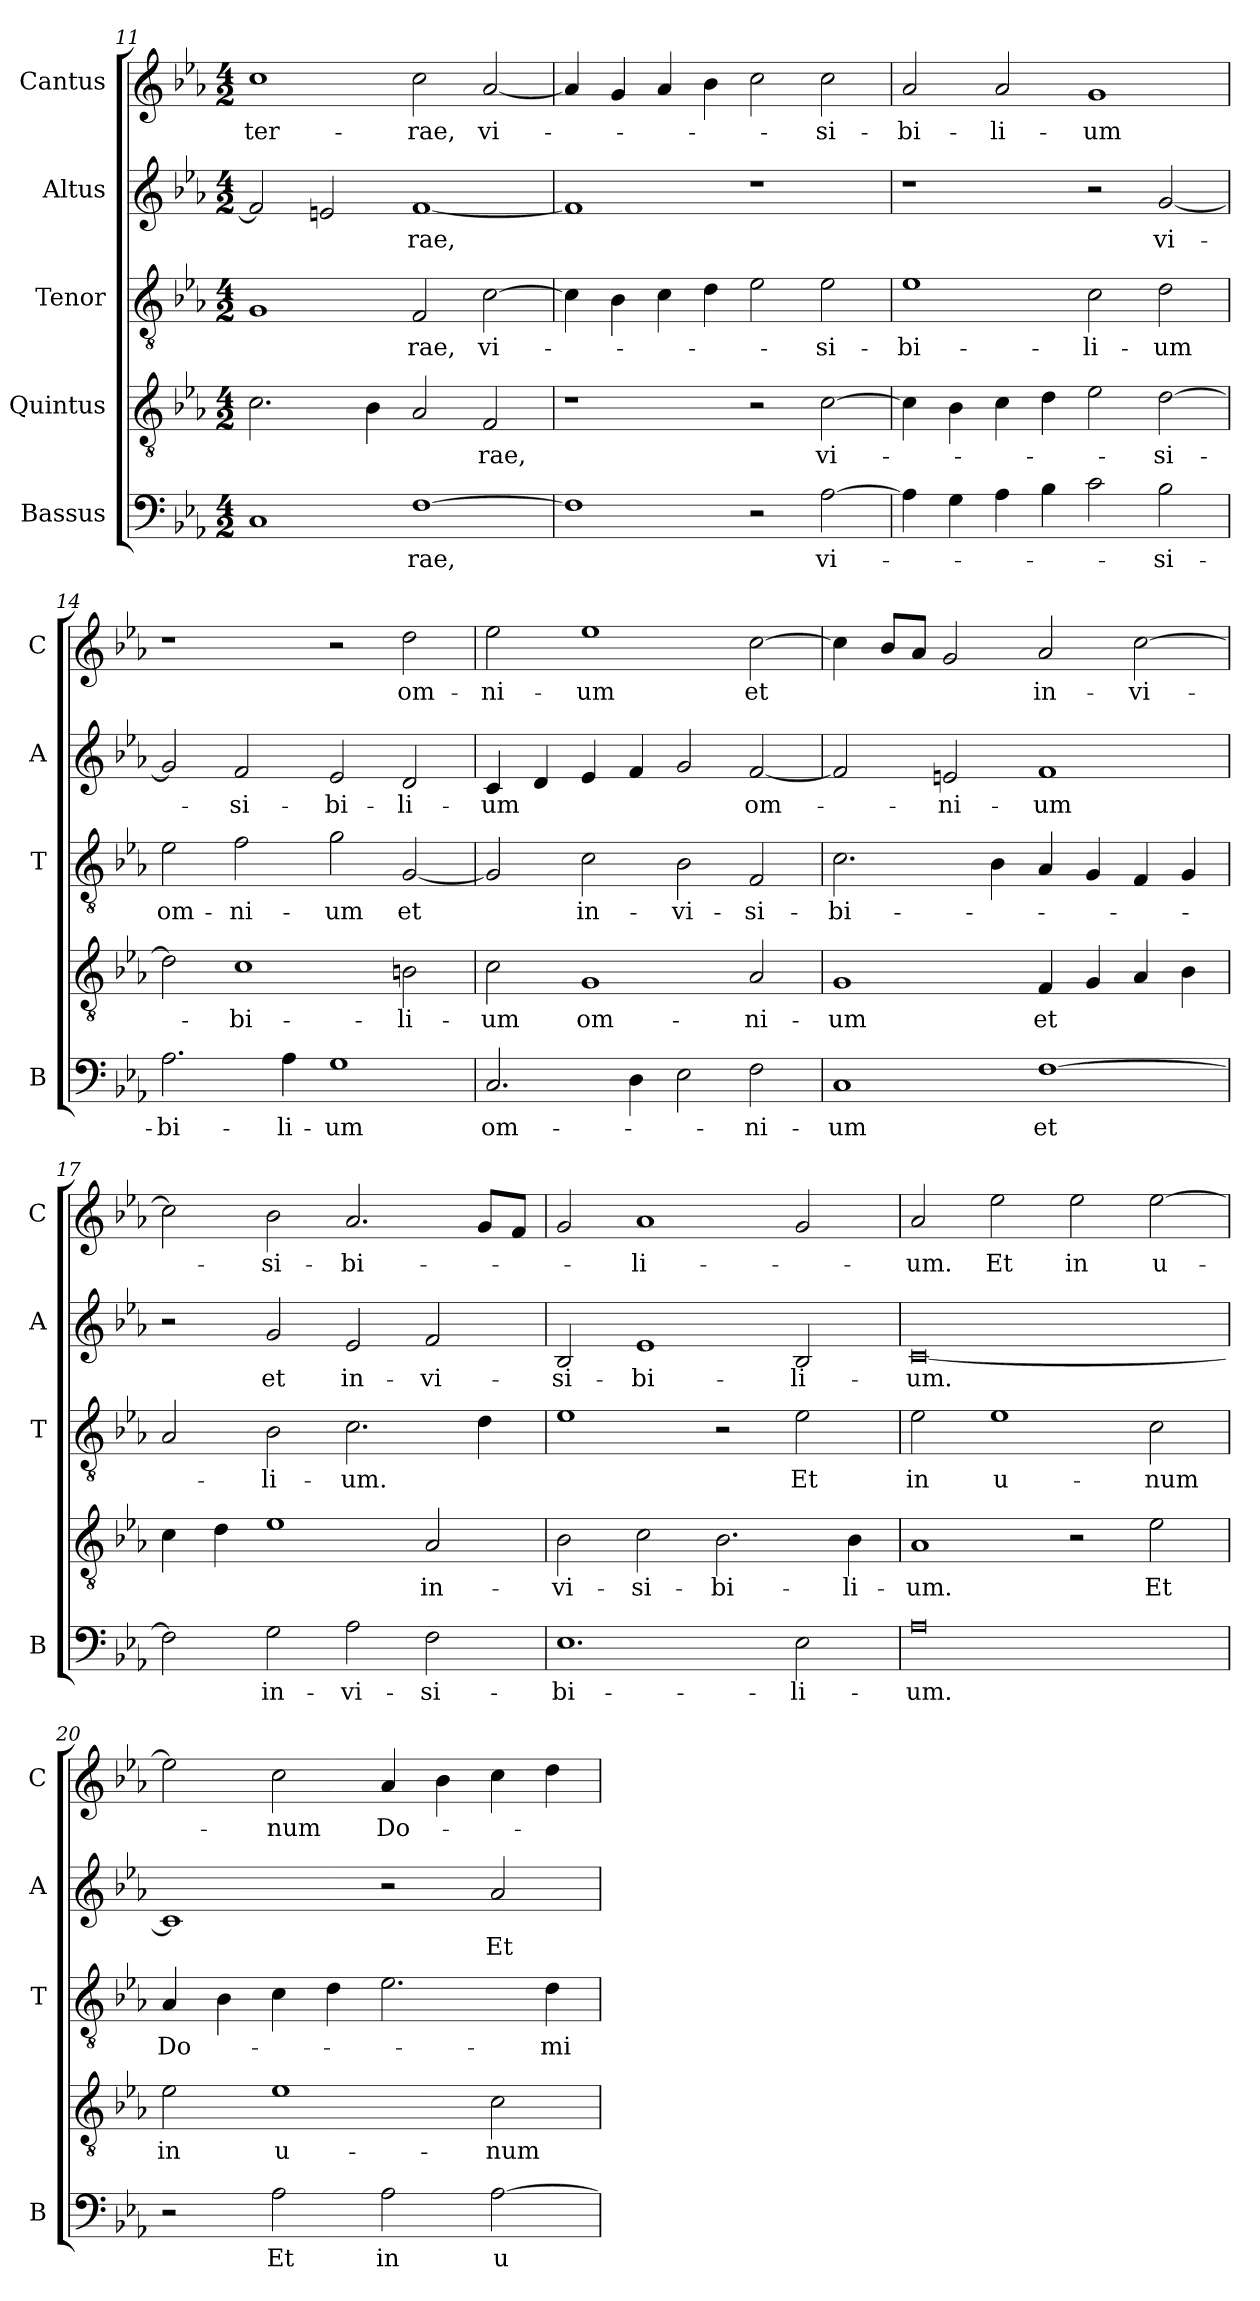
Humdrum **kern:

**kern	**text	**kern	**text	**kern	**text	**kern	**text	**kern	**text
*part5	*part5	*part4	*part4	*part3	*part3	*part2	*part2	*part1	*part1
*staff5	*staff5	*staff4	*staff4	*staff3	*staff3	*staff2	*staff2	*staff1	*staff1
*I"Bassus	*	*I"Quintus	*	*I"Tenor	*	*I"Altus	*	*I"Cantus	*
*I'B	*	*	*	*I'T	*	*I'A	*	*I'C	*
*clefF4	*	*clefGv2	*	*clefGv2	*	*clefG2	*	*clefG2	*
*k[b-e-a-]	*	*k[b-e-a-]	*	*k[b-e-a-]	*	*k[b-e-a-]	*	*k[b-e-a-]	*
*E-:	*	*E-:	*	*E-:	*	*E-:	*	*E-:	*
*M4/2	*	*M4/2	*	*M4/2	*	*M4/2	*	*M4/2	*
=11	=11	=11	=11	=11	=11	=11	=11	=11	=11
!	!	!	!	!	!	!	!	!	!LO:LY:b
1C	.	2.c\	.	1G	.	2f/]	.	1cc	ter-
.	.	.	.	.	.	2en/	.	.	.
.	.	4B-\	.	.	.	.	.	.	.
!	!LO:LY:b	!	!	!	!LO:LY:b	!	!LO:LY:b	!	!LO:LY:b
[1F	-rae,	2A-/	.	2F/	-rae,	[1f	-rae,	2cc\	-rae,
!	!	!	!LO:LY:b	!	!LO:LY:b	!	!	!	!LO:LY:b
.	.	2F/	-rae,	[2c\	vi-	.	.	[2a-/	vi-
=12	=12	=12	=12	=12	=12	=12	=12	=12	=12
1F]	.	1r	.	4c\]	.	1f]	.	4a-/]	.
.	.	.	.	4B-\	.	.	.	4g/	.
.	.	.	.	4c\	.	.	.	4a-/	.
.	.	.	.	4d\	.	.	.	4b-\	.
2r	.	2r	.	2e-\	.	1r	.	2cc\	.
!	!LO:LY:b	!	!LO:LY:b	!	!LO:LY:b	!	!	!	!LO:LY:b
[2A-\	vi-	[2c\	vi-	2e-\	-si-	.	.	2cc\	-si-
!!LO:LB:g=z
=13	=13	=13	=13	=13	=13	=13	=13	=13	=13
!	!	!	!	!	!LO:LY:b	!	!	!	!LO:LY:b
4A-\]	.	4c\]	.	1e-	-bi-	1r	.	2a-/	-bi-
4G\	.	4B-\	.	.	.	.	.	.	.
!	!	!	!	!	!	!	!	!	!LO:LY:b
4A-\	.	4c\	.	.	.	.	.	2a-/	-li-
4B-\	.	4d\	.	.	.	.	.	.	.
!	!	!	!	!	!LO:LY:b	!	!	!	!LO:LY:b
2c\	.	2e-\	.	2c\	-li-	2r	.	1g	-um
!	!LO:LY:b	!	!LO:LY:b	!	!LO:LY:b	!	!LO:LY:b	!	!
2B-\	-si-	[2d\	-si-	2d\	-um	[2g/	vi-	.	.
=14	=14	=14	=14	=14	=14	=14	=14	=14	=14
!	!LO:LY:b	!	!	!	!LO:LY:b	!	!	!	!
2.A-\	-bi-	2d\]	.	2e-\	om-	2g/]	.	1r	.
!	!	!	!LO:LY:b	!	!LO:LY:b	!	!LO:LY:b	!	!
.	.	1c	-bi-	2f\	-ni-	2f/	-si-	.	.
!	!LO:LY:b	!	!	!	!	!	!	!	!
4A-\	-li-	.	.	.	.	.	.	.	.
!	!LO:LY:b	!	!	!	!LO:LY:b	!	!LO:LY:b	!	!
1G	-um	.	.	2g\	-um	2e-/	-bi-	2r	.
!	!	!	!LO:LY:b	!	!LO:LY:b	!	!LO:LY:b	!	!LO:LY:b
.	.	2Bn\	-li-	[2G/	et	2d/	-li-	2dd\	om-
=15	=15	=15	=15	=15	=15	=15	=15	=15	=15
!	!LO:LY:b	!	!LO:LY:b	!	!	!	!LO:LY:b	!	!LO:LY:b
2.C/	om-	2c\	-um	2G/]	.	4c/	-um	2ee-\	-ni-
.	.	.	.	.	.	4d/	.	.	.
!	!	!	!LO:LY:b	!	!LO:LY:b	!	!	!	!LO:LY:b
.	.	1G	om-	2c\	in-	4e-/	.	1ee-	-um
4D\	.	.	.	.	.	4f/	.	.	.
!	!	!	!	!	!LO:LY:b	!	!	!	!
2E-\	.	.	.	2B-\	-vi-	2g/	.	.	.
!	!LO:LY:b	!	!LO:LY:b	!	!LO:LY:b	!	!LO:LY:b	!	!LO:LY:b
2F\	-ni-	2A-/	-ni-	2F/	-si-	[2f/	om-	[2cc\	et
=16	=16	=16	=16	=16	=16	=16	=16	=16	=16
!	!LO:LY:b	!	!LO:LY:b	!	!LO:LY:b	!	!	!	!
1C	-um	1G	-um	2.c\	-bi-	2f/]	.	4cc\]	.
.	.	.	.	.	.	.	.	8b-/L	.
.	.	.	.	.	.	.	.	8a-/J	.
!	!	!	!	!	!	!	!LO:LY:b	!	!
.	.	.	.	.	.	2en/	-ni-	2g/	.
.	.	.	.	4B-\	.	.	.	.	.
!	!LO:LY:b	!	!LO:LY:b	!	!	!	!LO:LY:b	!	!LO:LY:b
[1F	et	4F/	et	4A-/	.	1f	-um	2a-/	in-
.	.	4G/	.	4G/	.	.	.	.	.
!	!	!	!	!	!	!	!	!	!LO:LY:b
.	.	4A-/	.	4F/	.	.	.	[2cc\	-vi-
.	.	4B-\	.	4G/	.	.	.	.	.
!!LO:LB:g=z
=17	=17	=17	=17	=17	=17	=17	=17	=17	=17
2F\]	.	4c\	.	2A-/	.	2r	.	2cc\]	.
.	.	4d\	.	.	.	.	.	.	.
!	!LO:LY:b	!	!	!	!LO:LY:b	!	!LO:LY:b	!	!LO:LY:b
2G\	in-	1e-	.	2B-\	-li-	2g/	et	2b-\	-si-
!	!LO:LY:b	!	!	!	!LO:LY:b	!	!LO:LY:b	!	!LO:LY:b
2A-\	-vi-	.	.	2.c\	-um.	2e-/	in-	2.a-/	-bi-
!	!LO:LY:b	!	!LO:LY:b	!	!	!	!LO:LY:b	!	!
2F\	-si-	2A-/	in-	.	.	2f/	-vi-	.	.
.	.	.	.	4d\	.	.	.	8g/L	.
.	.	.	.	.	.	.	.	8f/J	.
=18	=18	=18	=18	=18	=18	=18	=18	=18	=18
!	!LO:LY:b	!	!LO:LY:b	!	!	!	!LO:LY:b	!	!
1.E-	-bi-	2B-\	-vi-	1e-	.	2B-/	-si-	2g/	.
!	!	!	!LO:LY:b	!	!	!	!LO:LY:b	!	!LO:LY:b
.	.	2c\	-si-	.	.	1e-	-bi-	1a-	-li-
!	!	!	!LO:LY:b	!	!	!	!	!	!
.	.	2.B-\	-bi-	2r	.	.	.	.	.
!	!LO:LY:b	!	!	!	!LO:LY:b	!	!LO:LY:b	!	!
2E-\	-li-	.	.	2e-\	Et	2B-/	-li-	2g/	.
!	!	!	!LO:LY:b	!	!	!	!	!	!
.	.	4B-\	-li-	.	.	.	.	.	.
=19	=19	=19	=19	=19	=19	=19	=19	=19	=19
!	!LO:LY:b	!	!LO:LY:b	!	!LO:LY:b	!	!LO:LY:b	!	!LO:LY:b
0A-	-um.	1A-	-um.	2e-\	in	[0c	-um.	2a-/	-um.
!	!	!	!	!	!LO:LY:b	!	!	!	!LO:LY:b
.	.	.	.	1e-	u-	.	.	2ee-\	Et
!	!	!	!	!	!	!	!	!	!LO:LY:b
.	.	2r	.	.	.	.	.	2ee-\	in
!	!	!	!LO:LY:b	!	!LO:LY:b	!	!	!	!LO:LY:b
.	.	2e-\	Et	2c\	-num	.	.	[2ee-\	u-
=20	=20	=20	=20	=20	=20	=20	=20	=20	=20
!	!	!	!LO:LY:b	!	!LO:LY:b	!	!	!	!
2r	.	2e-\	in	4A-/	Do-	1c]	.	2ee-\]	.
.	.	.	.	4B-\	.	.	.	.	.
!	!LO:LY:b	!	!LO:LY:b	!	!	!	!	!	!LO:LY:b
2A-\	Et	1e-	u-	4c\	.	.	.	2cc\	-num
.	.	.	.	4d\	.	.	.	.	.
!	!LO:LY:b	!	!	!	!	!	!	!	!LO:LY:b
2A-\	in	.	.	2.e-\	.	2r	.	4a-/	Do-
.	.	.	.	.	.	.	.	4b-\	.
!	!LO:LY:b	!	!LO:LY:b	!	!	!	!LO:LY:b	!	!
[2A-\	u-	2c\	-num	.	.	2a-/	Et	4cc\	.
!	!	!	!	!	!LO:LY:b	!	!	!	!
.	.	.	.	4d\	-mi-	.	.	4dd\	.
=	=	=	=	=	=	=	=	=	=
*-	*-	*-	*-	*-	*-	*-	*-	*-	*-
